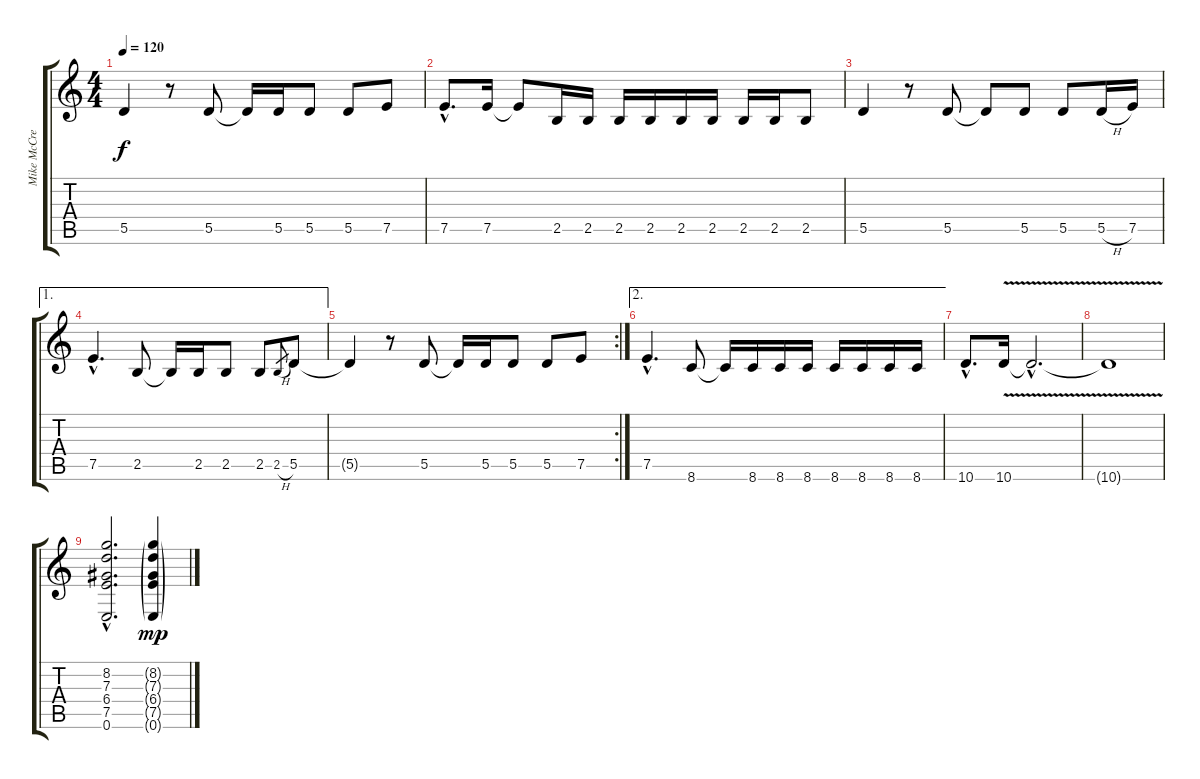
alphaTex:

\track ("Mike McCready" "Mike McCre") {instrument distortionguitar}
\staff {score tabs}
\tuning (E4 B3 G3 D3 A2 E2) {hide}
\ts (4 4)
\tempo 120
\clef g2
\ks c
5.5{t}.4{dy f} r.8 5.5.8 5.5{t}.16 5.5.16 5.5.8 5.5.8 7.5.8 |
7.5{hac}.8{d} 7.5.16 7.5{t}.8 2.5.16 2.5.16 2.5.16 2.5.16 2.5.16 2.5.16 2.5.16 2.5.16 2.5.8 |
5.5.4 r.8 5.5.8 5.5{t}.8 5.5.8 5.5.8 5.5{h}.16 7.5.16 |
\ae 1
7.5{hac}.4{d} 2.5.8 2.5{t}.16 2.5.16 2.5.8 2.5.8 2.5{h}.8{gr} 5.5.8 |
\rc 2
5.5{t}.4 r.8 5.5.8 5.5{t}.16 5.5.16 5.5.8 5.5.8 7.5.8 |
\ae 2
7.5{hac}.4{d} 8.6.8 8.6{t}.16 8.6.16 8.6.16 8.6.16 8.6.16 8.6.16 8.6.16 8.6.16 |
10.6{hac}.8{d} 10.6{v}.16 10.6{v hac t}.2{d} |
10.6{v t}.1 |
(8.2{hac} 7.3{hac} 6.4{hac} 7.5{hac} 0.6{hac}).2{d} (8.2{g} 7.3{g} 6.4{g} 7.5{g} 0.6{g}).4{dy mp}
